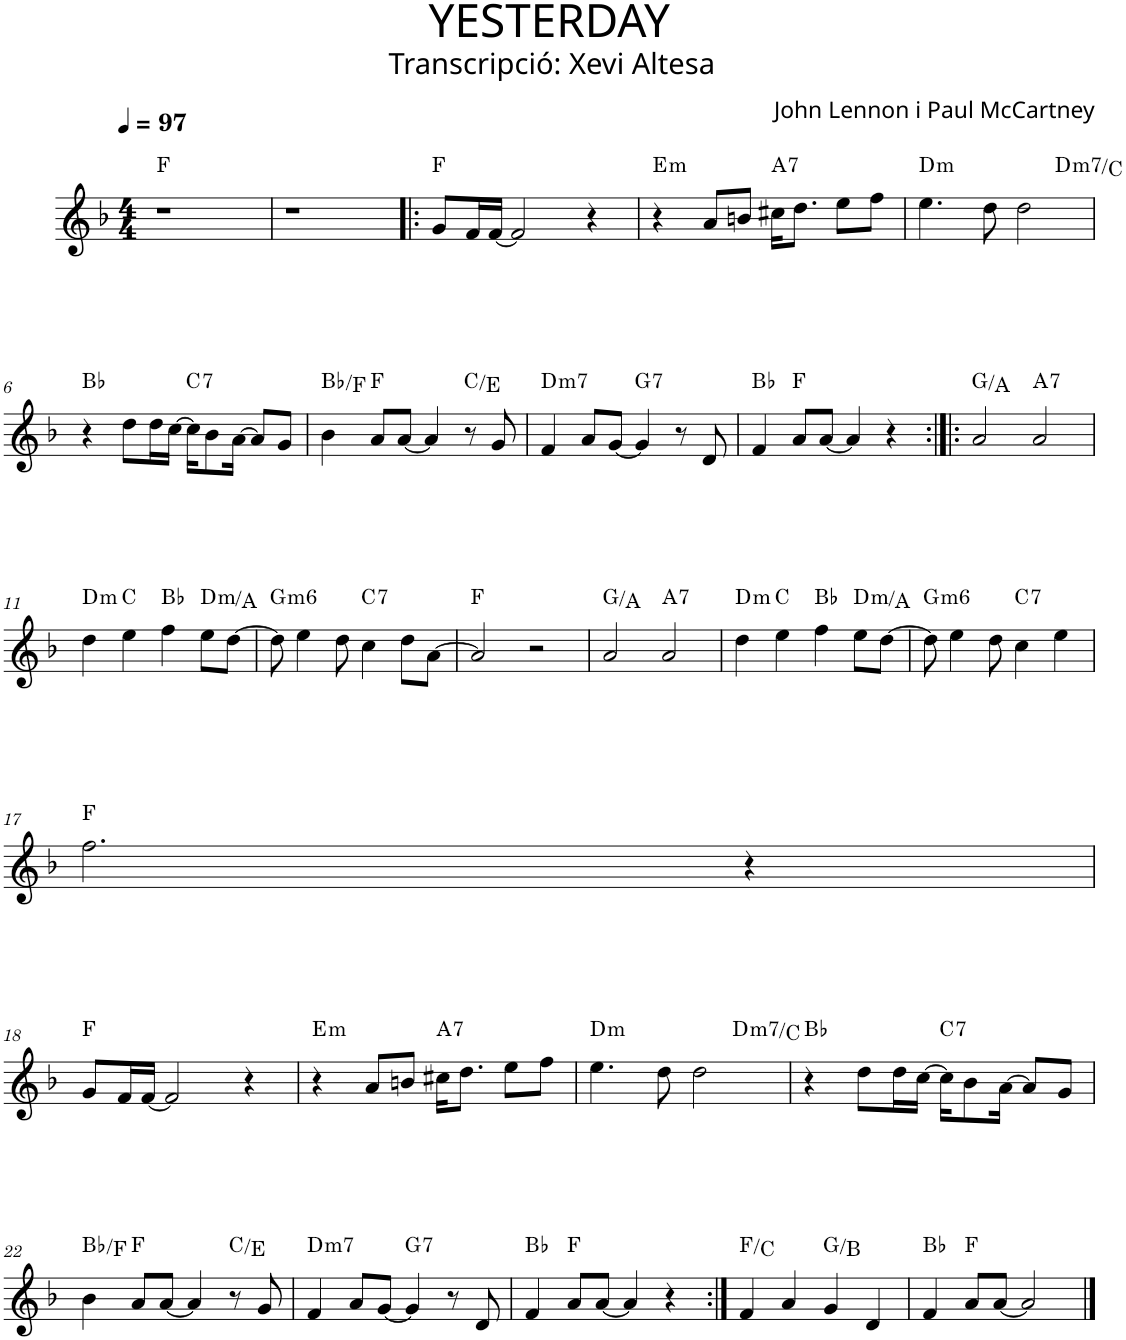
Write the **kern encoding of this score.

**kern	**harte
*part1	*part1
*staff1	*
*I"P1	*
*clefG2	*
*k[b-]	*
*F:	*
*M4/4	*
*MM97	*
=1	=1
1r	F:maj
=2	=2
1r	.
=3!|:	=3!|:
8g/L	F:maj
16f/L	.
[<16f/JJ	.
2f/]	.
4r	.
=4	=4
!	!LO:H:kt=m
4r	E:min
8a/L	.
8bn/J	.
!	!LO:H:kt=7
16cc#X\KL	A:7
8.dd\J	.
8ee\L	.
8ff\J	.
=5	=5
!	!LO:H:kt=m
*^	*
4.ee\	2.ryy	D:min
8dd\	.	.
2dd\	.	.
!	!	!LO:H:kt=m7
.	4ryy	D:min7/b7
*v	*v	*
!!LO:LB:g=z
=6	=6
4r	Bb:maj
8dd\L	.
16dd\L	.
[>16cc\JJ	.
!	!LO:H:kt=7
16cc\KL]	C:7
8b-\	.
[>16a\Jk	.
8a/L]	.
8g/J	.
=7	=7
4b-\	Bb:maj/5
8a/L	F:maj
[<8a/J	.
4a/]	.
8r	C:maj/3
8g/	.
=8	=8
!	!LO:H:kt=m7
4f/	D:min7
8a/L	.
[<8g/J	.
!	!LO:H:kt=7
4g/]	G:7
8r	.
8d/	.
=9	=9
4f/	Bb:maj
8a/L	F:maj
[<8a/J	.
4a/]	.
4r	.
=10:|!|:	=10:|!|:
2a/	G:maj/2
!	!LO:H:kt=7
2a/	A:7
!!LO:LB:g=z
=11	=11
!	!LO:H:kt=m
4dd\	D:min
4ee\	C:maj
4ff\	Bb:maj
!	!LO:H:kt=m
8ee\L	D:min/5
[>8dd\J	.
=12	=12
!	!LO:H:kt=m6
8dd\]	G:min6
4ee\	.
8dd\	.
!	!LO:H:kt=7
4cc\	C:7
8dd\L	.
[>8a\J	.
=13	=13
2a/]	F:maj
2r	.
=14	=14
2a/	G:maj/2
!	!LO:H:kt=7
2a/	A:7
=15	=15
!	!LO:H:kt=m
4dd\	D:min
4ee\	C:maj
4ff\	Bb:maj
!	!LO:H:kt=m
8ee\L	D:min/5
[>8dd\J	.
=16	=16
!	!LO:H:kt=m6
8dd\]	G:min6
4ee\	.
8dd\	.
!	!LO:H:kt=7
4cc\	C:7
4ee\	.
!!LO:LB:g=z
=17	=17
2.ff\	F:maj
4r	.
!!LO:LB:g=z
=18	=18
8g/L	F:maj
16f/L	.
[<16f/JJ	.
2f/]	.
4r	.
=19	=19
!	!LO:H:kt=m
4r	E:min
8a/L	.
8bn/J	.
!	!LO:H:kt=7
16cc#X\KL	A:7
8.dd\J	.
8ee\L	.
8ff\J	.
=20	=20
!	!LO:H:kt=m
*^	*
4.ee\	2.ryy	D:min
8dd\	.	.
2dd\	.	.
!	!	!LO:H:kt=m7
.	4ryy	D:min7/b7
*v	*v	*
=21	=21
4r	Bb:maj
8dd\L	.
16dd\L	.
[>16cc\JJ	.
!	!LO:H:kt=7
16cc\KL]	C:7
8b-\	.
[>16a\Jk	.
8a/L]	.
8g/J	.
!!LO:LB:g=z
=22	=22
4b-\	Bb:maj/5
8a/L	F:maj
[<8a/J	.
4a/]	.
8r	C:maj/3
8g/	.
=23	=23
!	!LO:H:kt=m7
4f/	D:min7
8a/L	.
[<8g/J	.
!	!LO:H:kt=7
4g/]	G:7
8r	.
8d/	.
=24	=24
4f/	Bb:maj
8a/L	F:maj
[<8a/J	.
4a/]	.
4r	.
=25:|!	=25:|!
4f/	F:maj/5
4a/	.
4g/	G:maj/3
4d/	.
=26	=26
4f/	Bb:maj
8a/L	F:maj
[<8a/J	.
2a/]	.
==	==
*-	*-
